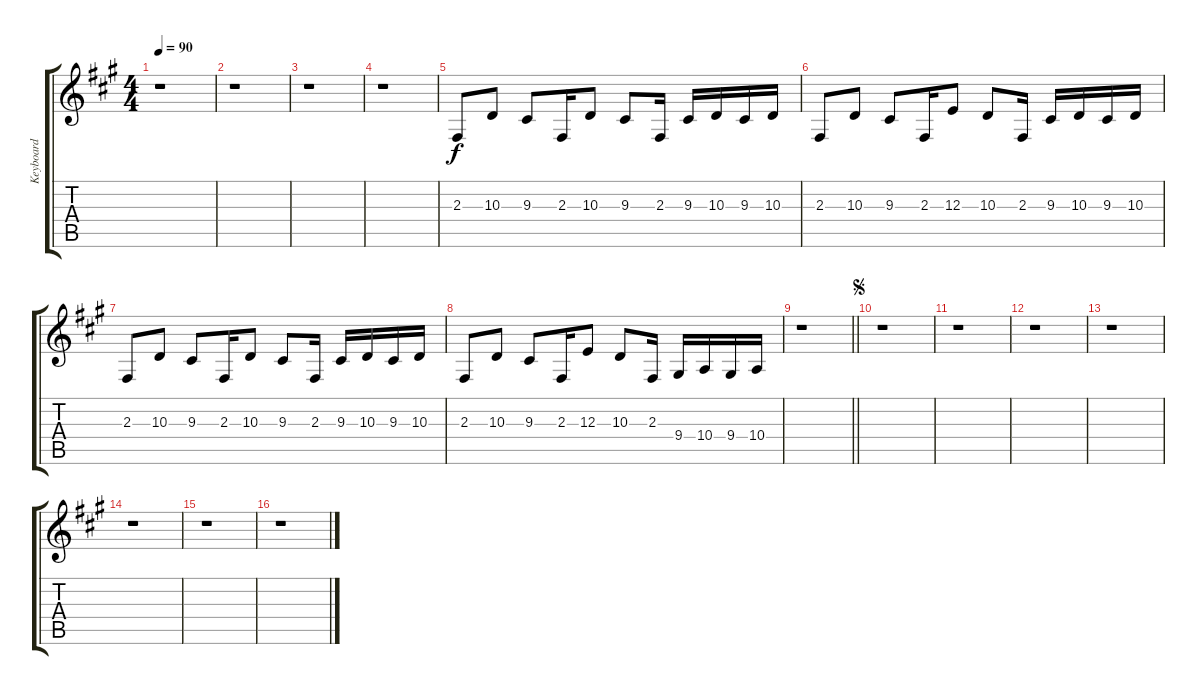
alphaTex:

\track ("Keyboard" "Keyboard") {instrument lead2sawtooth}
\staff {score tabs}
\tuning (Db4 Ab3 E3 B2 Gb2 B1) {hide}
\ts (4 4)
\tempo 90
\clef g2
\ks a
r.1{dy f instrument lead2sawtooth} |
r.1 |
r.1 |
r.1 |
2.3.8 10.3.8 9.3.8 2.3.16 10.3.8 9.3.8 2.3.16 9.3.16 10.3.16 9.3.16 10.3.16 |
2.3.8 10.3.8 9.3.8 2.3.16 12.3.8 10.3.8 2.3.16 9.3.16 10.3.16 9.3.16 10.3.16 |
2.3.8 10.3.8 9.3.8 2.3.16 10.3.8 9.3.8 2.3.16 9.3.16 10.3.16 9.3.16 10.3.16 |
2.3.8 10.3.8 9.3.8 2.3.16 12.3.8 10.3.8 2.3.16 9.4.16 10.4.16 9.4.16 10.4.16 |
\barLineRight lightlight
r.1 |
\jump segno
r.1 |
r.1 |
r.1 |
r.1 |
r.1 |
r.1 |
r.1
